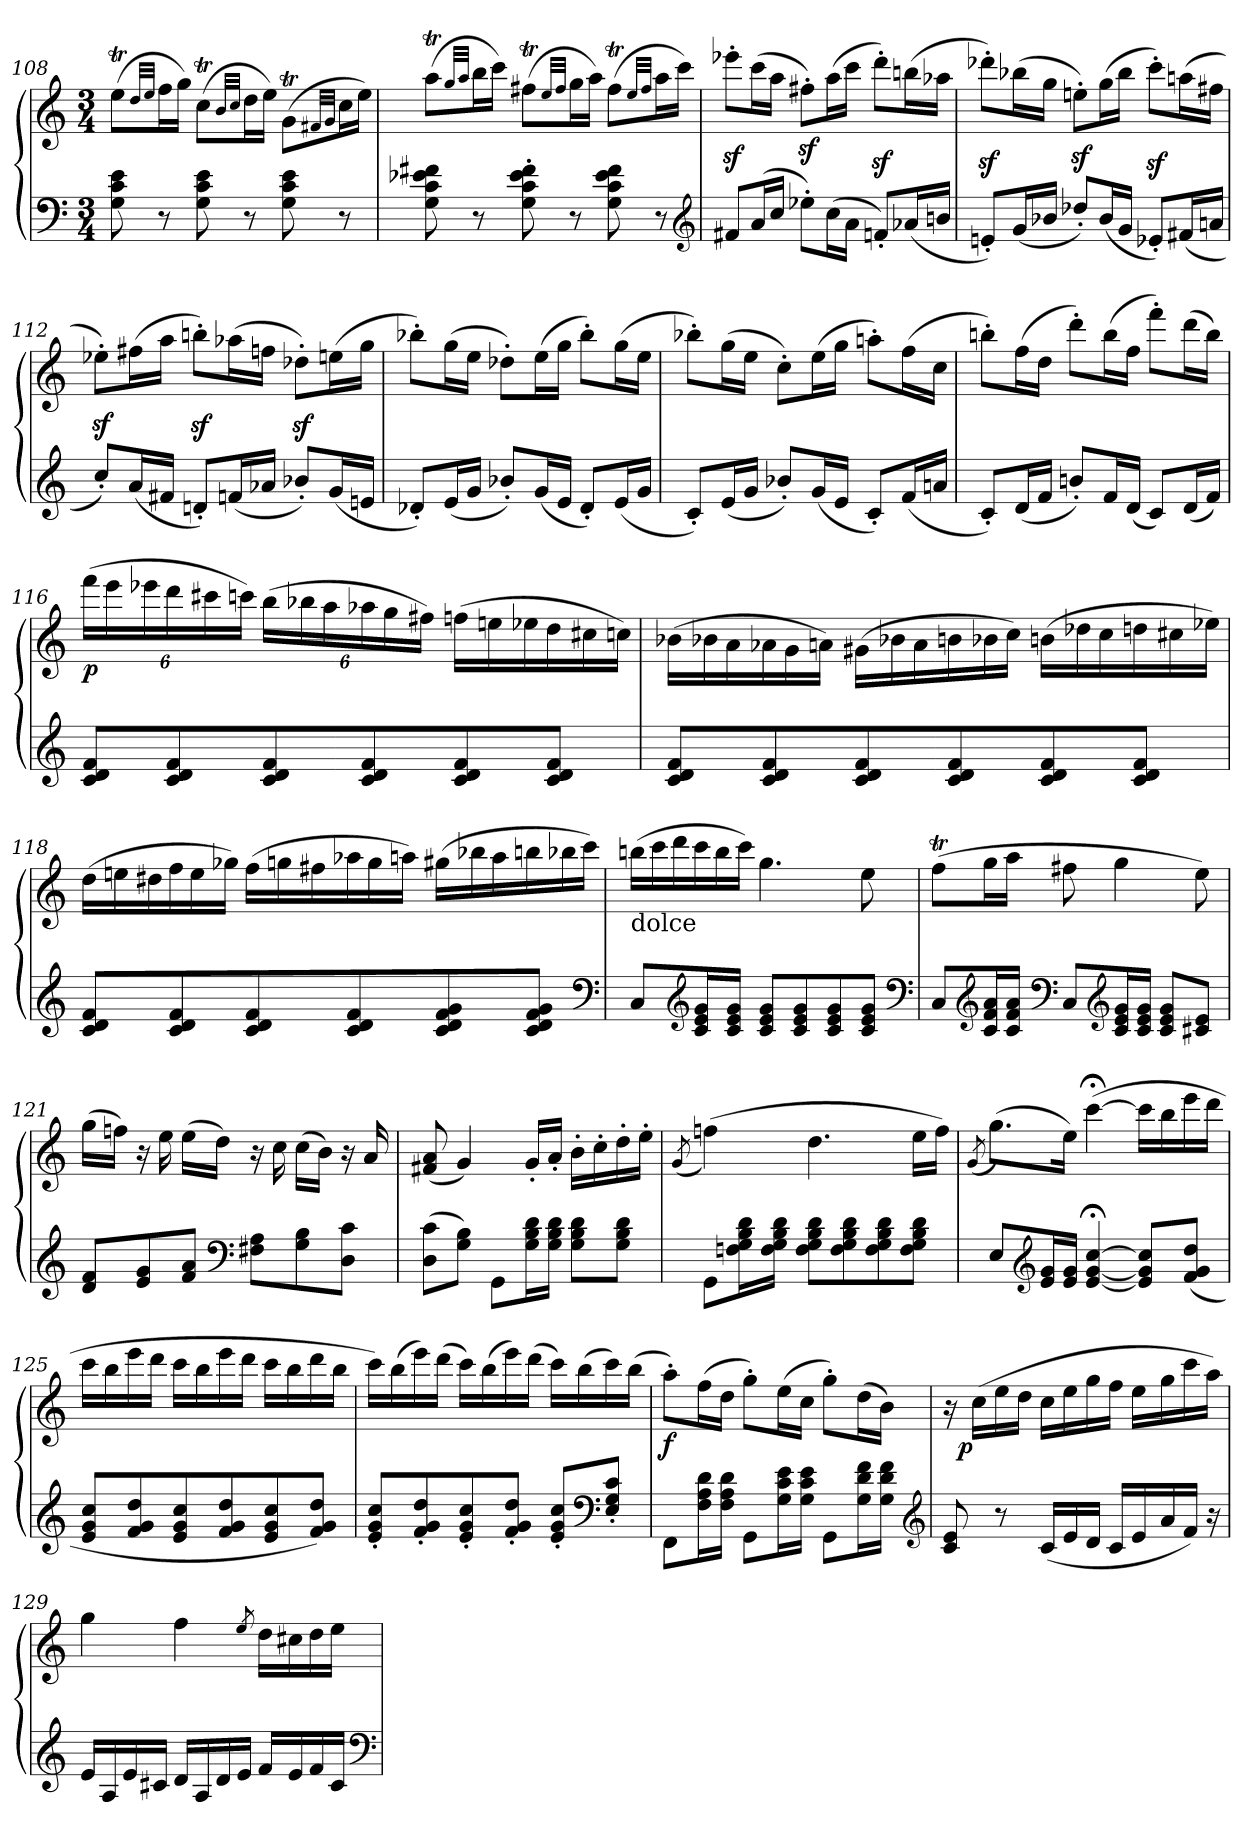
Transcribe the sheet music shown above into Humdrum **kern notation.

**kern	**kern	**dynam
*part1	*part1	*part1
*staff2	*staff1	*staff1/2
!!LO:PB:g=z
*clefF4	*clefG2	*
*k[]	*k[]	*
*M3/4	*M3/4	*
=108	=108	=108
8G\ 8c\ 8e\	(>8eet\L	.
.	32qdd/LLL	.
.	32qee/JJJ	.
8r	16ff\L	.
.	16gg\JJ)	.
8G\ 8c\ 8e\	(>8ccT\L	.
.	32qb/LLL	.
.	32qcc/JJJ	.
8r	16dd\L	.
.	16ee\JJ)	.
8G\ 8c\ 8e\	(>8gT\L	.
.	32qf#X/LLL	.
.	32qg/JJJ	.
8r	16cc\L	.
.	16ee\JJ)	.
=109	=109	=109
8G\ 8c\ 8e-X\ 8f#X\	(>8aaT\L	.
.	32qgg/LLL	.
.	32qaa/JJJ	.
8r	16bb\L	.
.	16ccc\JJ)	.
8G'\ 8c'\ 8e-'\ 8f#'\	(>8ff#Xt\L	.
.	32qee/LLL	.
.	32qff#/JJJ	.
8r	16gg\L	.
.	16aa\JJ)	.
8G\ 8c\ 8e-\ 8f#\	(>8ff#t\L	.
.	32qee/LLL	.
.	32qff#/JJJ	.
8r	16aa\L	.
.	16ccc\JJ)	.
*clefG2	*	*
=110	=110	=110
8f#X/L	8eee-Xz<'\L	.
(>16a/L	(>16ccc\L	.
16cc/JJ	16aa\JJ	.
8ee-X'\L)	8ff#Xz<'\L)	.
(>16cc\L	(>16aa\L	.
16a\JJ	16ccc\JJ	.
8fn'/L)	8dddz<'\L)	.
(<16a-X/L	(>16bbn\L	.
16bn/JJ	16aa-X\JJ	.
=111	=111	=111
8en'/L)	8ddd-Xz<'\L)	.
(<16g/L	(>16bb-X\L	.
16b-X/JJ	16gg\JJ	.
8dd-X'/L)	8eenz<'\L)	.
(<16b-/L	(>16gg\L	.
16g/JJ	16bb-\JJ	.
8e-X'/L)	8cccz<'\L)	.
(<16f#X/L	(>16aan\L	.
16an/JJ	16ff#X\JJ	.
!!LO:LB:g=z
=112	=112	=112
8cc'/L)	8ee-Xz<'\L)	.
(<16a/L	(>16ff#X\L	.
16f#X/JJ	16aa\JJ	.
8dn'/L)	8bbnz<'\L)	.
(<16fn/L	(>16aa-X\L	.
16a-X/JJ	16ffn\JJ	.
8b-X'/L)	8dd-Xz<'\L)	.
(<16g/L	(>16een\L	.
16en/JJ	16gg\JJ	.
=113	=113	=113
8d-X'/L)	8bb-X'\L)	.
(<16e/L	(>16gg\L	.
16g/JJ	16ee\JJ	.
8b-X'/L)	8dd-X'\L)	.
(<16g/L	(>16ee\L	.
16e/JJ	16gg\JJ	.
8d-'/L)	8bb-'\L)	.
(<16e/L	(>16gg\L	.
16g/JJ	16ee\JJ	.
=114	=114	=114
!	!	!LO:DY:b
8c'/L)	8bb-X'\L)	dim.
(<16e/L	(>16gg\L	.
16g/JJ	16ee\JJ	.
8b-X'/L)	8cc'\L)	.
(<16g/L	(>16ee\L	.
16e/JJ	16gg\JJ	.
8c'/L)	8aan'\L)	.
(<16f/L	(>16ff\L	.
16an/JJ	16cc\JJ	.
=115	=115	=115
8c'/L)	8bbn'\L)	.
(<16d/L	(>16ff\L	.
16f/JJ	16dd\JJ	.
8bn'/L)	8ddd'\L)	.
16f/L	(>16bb\L	.
(<16d/JJ	16ff\JJ	.
8c/L)	8fff'\L)	.
(<16d/L	(>16ddd\L	.
16f/JJ)	16bb\JJ)	.
!!LO:LB:g=z
=116	=116	=116
*	*Xbrackettup	*
!	!	!LO:DY:b
8c/ 8d/ 8f/L	(>24fff\LL	p
.	24eee\	.
.	24eee-X\	.
8c/ 8d/ 8f/	24ddd\	.
.	24ccc#X\	.
.	24cccn\JJ)	.
8c/ 8d/ 8f/	(>24bb\LL	.
.	24bb-X\	.
.	24aa\	.
8c/ 8d/ 8f/	24aa-X\	.
.	24gg\	.
.	24ff#X\JJ)	.
*	*Xtuplet	*
8c/ 8d/ 8f/	(>24ffn\LL	.
.	24een\	.
.	24ee-X\	.
8c/ 8d/ 8f/J	24dd\	.
.	24cc#X\	.
.	24ccn\JJ)	.
=117	=117	=117
!	!	!LO:DY:b
8c/ 8d/ 8f/L	(>24b-X\LL	cresc.
.	24b-X\	.
.	24a\	.
8c/ 8d/ 8f/	24a-X\	.
.	24g\	.
.	24an\JJ)	.
8c/ 8d/ 8f/	(>24g#X\LL	.
.	24b-X\	.
.	24a\	.
8c/ 8d/ 8f/	24bn\	.
.	24b-X\	.
.	24cc\JJ)	.
8c/ 8d/ 8f/	(>24bn\LL	.
.	24dd-X\	.
.	24cc\	.
8c/ 8d/ 8f/J	24ddn\	.
.	24cc#X\	.
.	24ee-X\JJ)	.
!!LO:LB:g=z
=118	=118	=118
8c/ 8d/ 8f/L	(>24dd\LL	.
.	24een\	.
.	24dd#X\	.
8c/ 8d/ 8f/	24ff\	.
.	24ee\	.
.	24gg-X\JJ)	.
8c/ 8d/ 8f/	(>24ff\LL	.
.	24ggn\	.
.	24ff#X\	.
8c/ 8d/ 8f/	24aa-X\	.
.	24gg\	.
.	24aan\JJ)	.
!	!	!LO:DY:b
8c/ 8d/ 8f/ 8g/	(>24gg#X\LL	dim.
.	24bb-X\	.
.	24aa\	.
8c/ 8d/ 8f/ 8g/J	24bbn\	.
.	24bb-X\	.
.	24ccc\JJ)	.
*clefF4	*	*
=119	=119	=119
!	!LO:TX:b:t=dolce	!
8C/L	(>24bbn\LL	.
.	24ccc\	.
.	24ddd\	.
*clefG2	*	*
16c/ 16e/ 16g/L	24ccc\	.
.	24bb\	.
16c/ 16e/ 16g/JJ	.	.
.	24ccc\JJ)	.
8c/ 8e/ 8g/L	4.gg\	.
8c/ 8e/ 8g/	.	.
8c/ 8e/ 8g/	.	.
8c/ 8e/ 8g/J	8ee\	.
*clefF4	*	*
=120	=120	=120
8C/L	(>8ffT\L	.
*clefG2	*	*
16c/ 16f/ 16a/L	16gg\L	.
16c/ 16f/ 16a/JJ	16aa\JJ	.
*clefF4	*	*
8C/L	8ff#X\	.
*clefG2	*	*
16c/ 16e/ 16g/L	4gg\	.
16c/ 16e/ 16g/JJ	.	.
8c/ 8e/ 8g/L	.	.
8c#X/ 8e/J	8ee\)	.
!!LO:LB:g=z
=121	=121	=121
8d/ 8f/L	(>16gg\LL	.
.	16ffn\JJ)	.
8e/ 8g/	16r	.
.	16ee\	.
8f/ 8a/J	(>16ee\LL	.
.	16dd\JJ)	.
*clefF4	*	*
8F#X\ 8A\L	16r	.
.	16cc\	.
8G\ 8B\	(>16cc\LL	.
.	16b\JJ)	.
8D\ 8c\J	16r	.
.	16a/	.
=122	=122	=122
(>8D\ 8c\L	(<8f#X/ 8a/	.
8G\ 8B\J)	4g/)	.
8GG\L	.	.
16G\ 16B\ 16d\L	16g'/LL	.
16G\ 16B\ 16d\JJ	16a'/JJ	.
8G\ 8B\ 8d\L	16b'\LL	.
.	16cc'\	.
8G\ 8B\ 8d\J	16dd'\	.
.	16ee'\JJ	.
=123	=123	=123
.	(<8qg/	.
8GG\L	(>4ffn\)	.
16Fn\ 16G\ 16B\ 16d\L	.	.
16F\ 16G\ 16B\ 16d\JJ	.	.
8F\ 8G\ 8B\ 8d\L	4.dd\	.
8F\ 8G\ 8B\ 8d\	.	.
8F\ 8G\ 8B\ 8d\	.	.
8F\ 8G\ 8B\ 8d\J	16ee\LL	.
.	16ff\JJ)	.
=124	=124	=124
.	(>8qg/	.
8E/L	(>8.gg\L)	.
*clefG2	*	*
16e/ 16g/L	.	.
16e/ 16g/JJ	16ee\Jk)	.
[4e;</ [4g;</ [4cc;</	(>[4ccc;<\	.
8e]/ 8g]/ 8cc]/L	16ccc\LL]	.
.	16bb\	.
(<8f/ 8g/ 8dd/J	16eee\	.
.	16ddd\JJ	.
!!LO:LB:g=z
=125	=125	=125
8e/ 8g/ 8cc/L	16ccc\LL	.
.	16bb\	.
8f/ 8g/ 8dd/	16eee\	.
.	16ddd\JJ	.
8e/ 8g/ 8cc/	16ccc\LL	.
.	16bb\	.
8f/ 8g/ 8dd/	16eee\	.
.	16ddd\JJ	.
8e/ 8g/ 8cc/	16ccc\LL	.
.	16bb\	.
8f/ 8g/ 8dd/J)	16ddd\	.
.	16bb\JJ	.
=126	=126	=126
!	!	!LO:DY:b
8e'/ 8g'/ 8cc'/L	16ccc\LL)	cresc.
.	(>16bb\	.
8f'/ 8g'/ 8dd'/	16eee\)	.
.	(>16ddd\JJ	.
8e'/ 8g'/ 8cc'/	16ccc\LL)	.
.	(>16bb\	.
8f'/ 8g'/ 8dd'/J	16eee\)	.
.	(>16ddd\JJ	.
8e'/ 8g'/ 8cc'/L	16ccc\LL)	.
.	(>16bb\	.
*clefF4	*	*
8E'/ 8G'/ 8c'/J	16ccc\)	.
.	(>16bb\JJ	.
=127	=127	=127
!	!	!LO:DY:b
8FF\L	8aa'\L)	f
16F\ 16A\ 16d\L	(>16ff\L	.
16F\ 16A\ 16d\JJ	16dd\JJ	.
8GG\L	8gg'\L)	.
16G\ 16c\ 16e\L	(>16ee\L	.
16G\ 16c\ 16e\JJ	16cc\JJ	.
8GG\L	8gg'\L)	.
16G\ 16d\ 16f\L	(>16dd\L	.
16G\ 16d\ 16f\JJ	16b\JJ)	.
*clefG2	*	*
=128	=128	=128
*	*^	*
8c/ 8e/	16r	32ryy	.
!	!	!	!LO:DY:b
.	.	2ryy	p
.	(>16cc\LL	.	.
8r	16ee\	.	.
.	16dd\JJ	.	.
(<16c/LL	16cc\LL	.	.
16e/	16ee\	.	.
16d/JJ	16gg\	.	.
16c/LL	16ff\JJ	.	.
16e/	16ee\LL	.	.
.	.	8..ryy	.
16a/	16gg\	.	.
16f/JJ)	16ccc\	.	.
16r	16aa\JJ)	.	.
*	*v	*v	*
!!LO:PB:g=z
=129	=129	=129
16e/LL	4gg\	.
16A/	.	.
16e/	.	.
16c#X/JJ	.	.
16d/LL	4ff\	.
16A/	.	.
16d/	.	.
16e/JJ	.	.
.	8qee/	.
16f/LL	16dd\LL	.
16e/	16cc#X\	.
16f/	16dd\	.
16c#/JJ	16ee\JJ	.
*clefF4	*	*
=	=	=
*-	*-	*-
